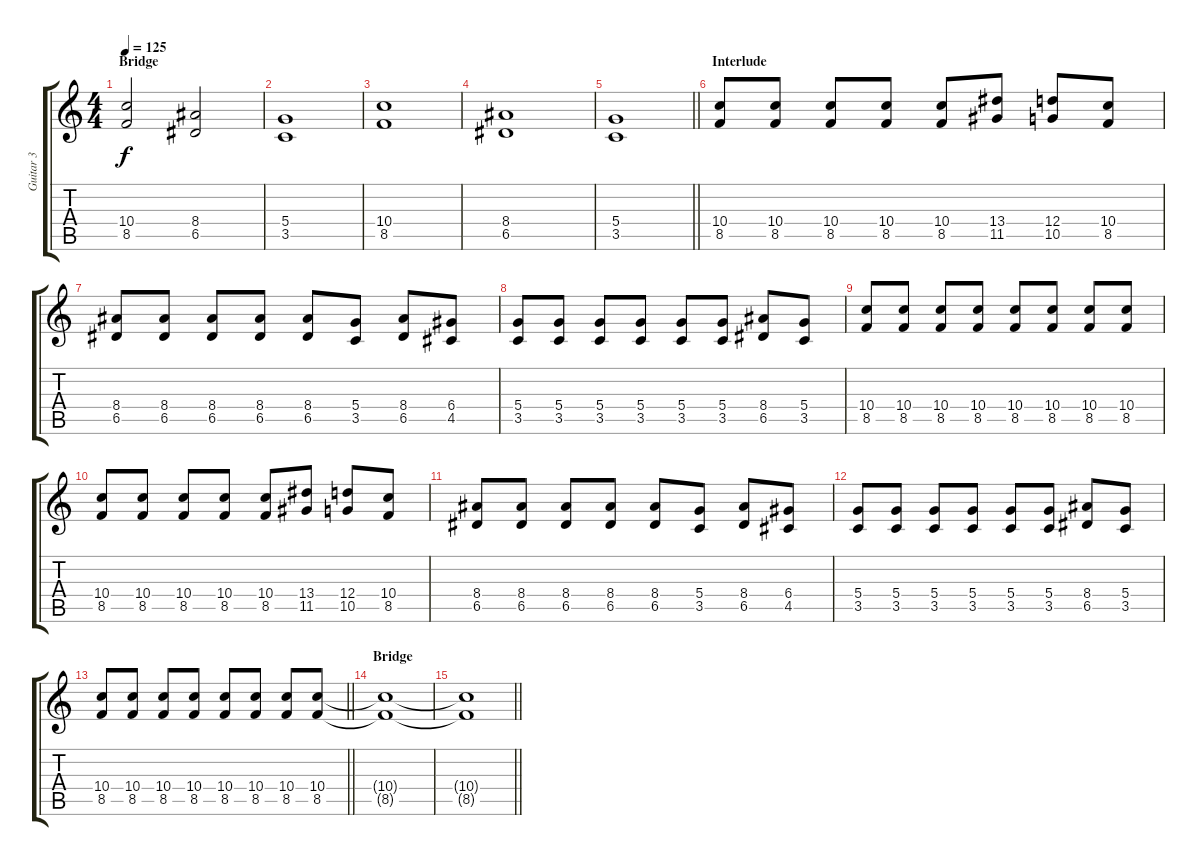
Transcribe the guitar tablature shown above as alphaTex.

\track ("Guitar 3" "Guitar 3") {instrument distortionguitar}
\staff {score tabs}
\tuning (E4 B3 G3 D3 A2 E2) {hide}
\ts (4 4)
\section ("" "Bridge")
\tempo 125
\clef g2
\ks c
(10.4 8.5).2{dy f} (8.4 6.5).2 |
(5.4 3.5).1 |
(10.4 8.5).1 |
(8.4 6.5).1 |
\barLineRight lightlight
(5.4 3.5).1 |
\section ("" "Interlude")
(10.4 8.5).8 (10.4 8.5).8 (10.4 8.5).8 (10.4 8.5).8 (10.4 8.5).8 (13.4 11.5).8 (12.4 10.5).8 (10.4 8.5).8 |
(8.4 6.5).8 (8.4 6.5).8 (8.4 6.5).8 (8.4 6.5).8 (8.4 6.5).8 (5.4 3.5).8 (8.4 6.5).8 (6.4 4.5).8 |
(5.4 3.5).8 (5.4 3.5).8 (5.4 3.5).8 (5.4 3.5).8 (5.4 3.5).8 (5.4 3.5).8 (8.4 6.5).8 (5.4 3.5).8 |
(10.4 8.5).8 (10.4 8.5).8 (10.4 8.5).8 (10.4 8.5).8 (10.4 8.5).8 (10.4 8.5).8 (10.4 8.5).8 (10.4 8.5).8 |
(10.4 8.5).8 (10.4 8.5).8 (10.4 8.5).8 (10.4 8.5).8 (10.4 8.5).8 (13.4 11.5).8 (12.4 10.5).8 (10.4 8.5).8 |
(8.4 6.5).8 (8.4 6.5).8 (8.4 6.5).8 (8.4 6.5).8 (8.4 6.5).8 (5.4 3.5).8 (8.4 6.5).8 (6.4 4.5).8 |
(5.4 3.5).8 (5.4 3.5).8 (5.4 3.5).8 (5.4 3.5).8 (5.4 3.5).8 (5.4 3.5).8 (8.4 6.5).8 (5.4 3.5).8 |
\barLineRight lightlight
(10.4 8.5).8 (10.4 8.5).8 (10.4 8.5).8 (10.4 8.5).8 (10.4 8.5).8 (10.4 8.5).8 (10.4 8.5).8 (10.4 8.5).8 |
\section ("" "Bridge")
(10.4{t} 8.5{t}).1 |
\barLineRight lightlight
(10.4{t} 8.5{t}).1
